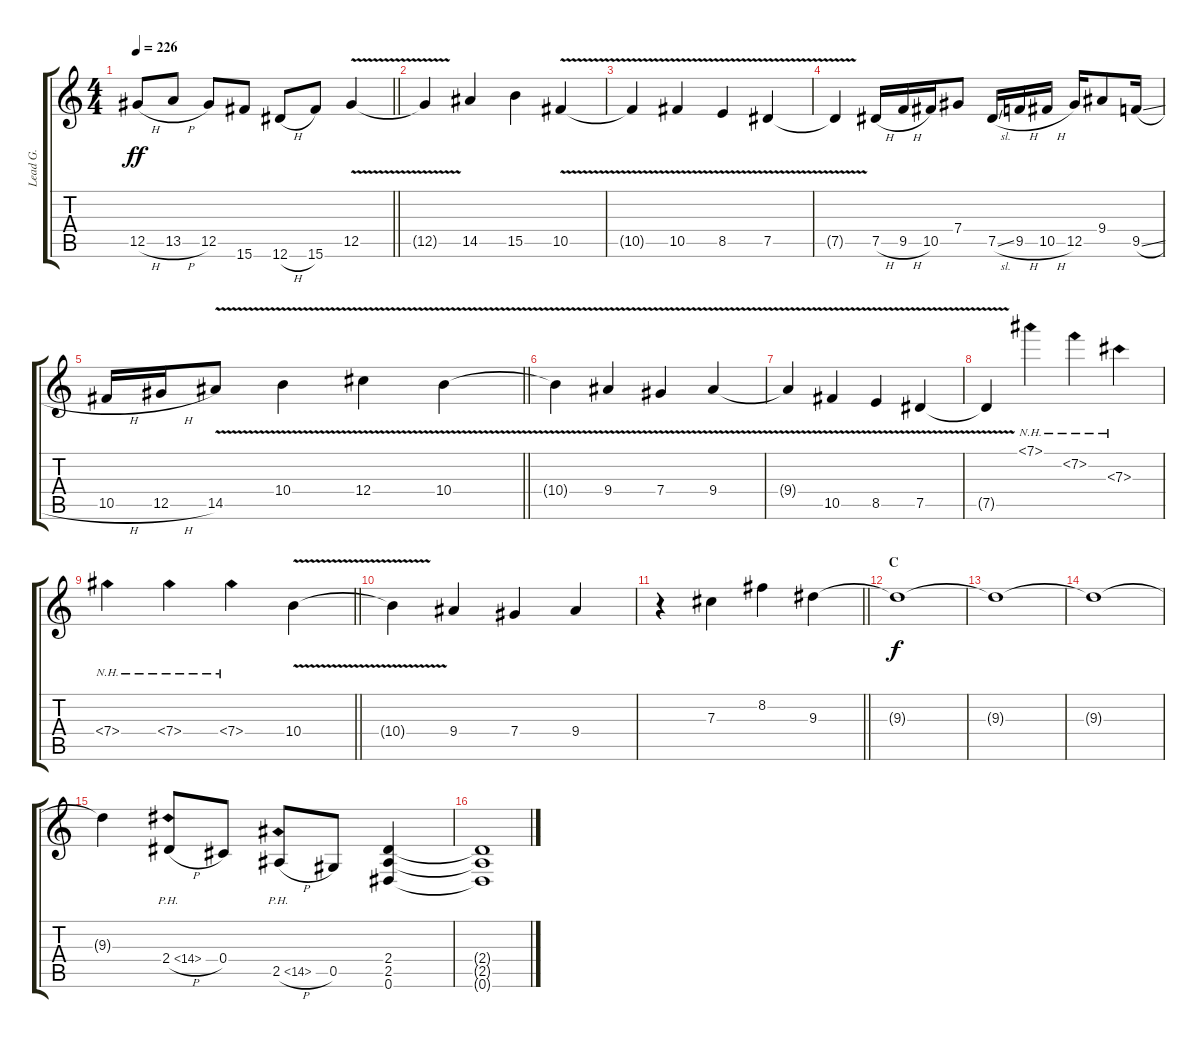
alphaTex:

\track ("Lead G." "Lead G.") {instrument distortionguitar}
\staff {score tabs}
\tuning (Eb4 Bb3 Gb3 Db3 Ab2 Eb2) {hide}
\ts (4 4)
\tempo 226
\clef g2
\barLineRight lightlight
\ks c
12.5{h}.8{dy ff} 13.5{h}.8 12.5.8 15.6.8 12.6{h}.8 15.6.8 12.5{v}.4 |
12.5{t}.4 14.5.4 15.5.4 10.5{v}.4 |
10.5{t}.4 10.5{v}.4 8.5{v}.4 7.5{v}.4 |
7.5{t}.4 7.5{h}.16 9.5{h}.16 10.5.16 7.4.8 7.5{sl}.16 9.5{h}.16 10.5{h}.16 12.5.16 9.4.8 9.5{sl}.16 |
\barLineRight lightlight
10.5{h}.16 12.5{h}.16 14.5{v}.8 10.4{v}.4 12.4{v}.4 10.4{v}.4 |
10.4{t}.4 9.4{v}.4 7.4{v}.4 9.4{v}.4 |
9.4{t}.4 10.5{v}.4 8.5{v}.4 7.5{v}.4 |
7.5{t}.4 7.1{nh}.4 7.2{nh}.4 7.3{nh}.4 |
\barLineRight lightlight
7.4{nh}.4 7.4{nh}.4 7.4{nh}.4 10.4{v}.4 |
10.4{t}.4 9.4.4 7.4.4 9.4.4 |
\barLineRight lightlight
r.4 7.3.4 8.2.4 9.3.4 |
\section ("" "C")
9.3{t}.1{dy f} |
9.3{t}.1 |
9.3{t}.1 |
9.3{t}.4 2.4{ph 12 h}.8 0.4.8 2.5{ph 12 h}.8 0.5.8 (2.4 2.5 0.6).4 |
(2.4{t} 2.5{t} 0.6{t}).1
